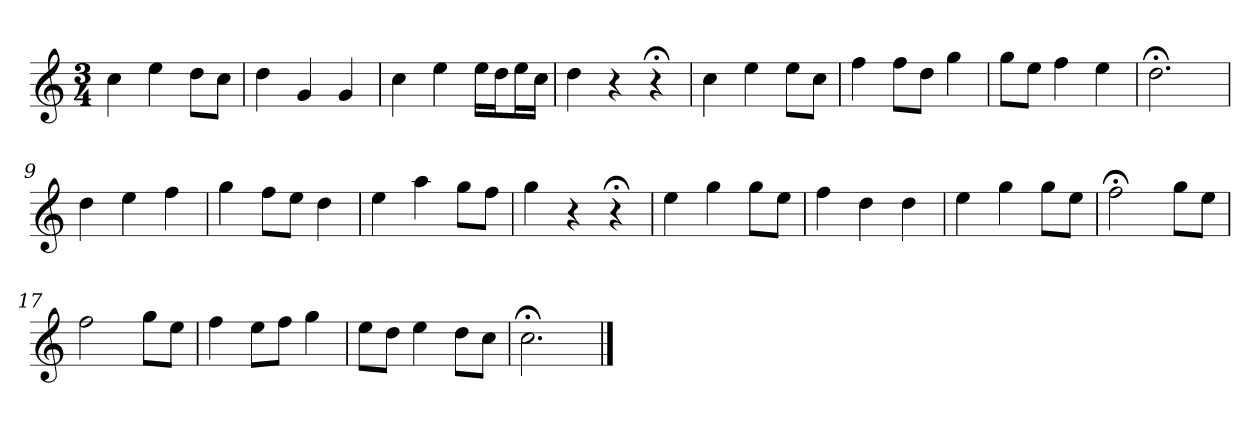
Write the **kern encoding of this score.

**kern
*part1
*staff1
*k[]
*C:
*M3/4
*MM120
=1
4cc
4ee
8ddL
8ccJ
=2
4dd
4g
4g
=3
4cc
4ee
16eeLL
16ddJ
16eeL
16ccJJ
=4
4dd
4r
4r;<
=5
4cc
4ee
8eeL
8ccJ
=6
4ff
8ffL
8ddJ
4gg
=7
8ggL
8eeJ
4ff
4ee
=8
2.dd;<
=9
4dd
4ee
4ff
=10
4gg
8ffL
8eeJ
4dd
=11
4ee
4aa
8ggL
8ffJ
=12
4gg
4r
4r;<
=13
4ee
4gg
8ggL
8eeJ
=14
4ff
4dd
4dd
=15
4ee
4gg
8ggL
8eeJ
=16
2ff;<
8ggL
8eeJ
=17
2ff
8ggL
8eeJ
=18
4ff
8eeL
8ffJ
4gg
=19
8eeL
8ddJ
4ee
8ddL
8ccJ
=20
2.cc;<
==
*-
